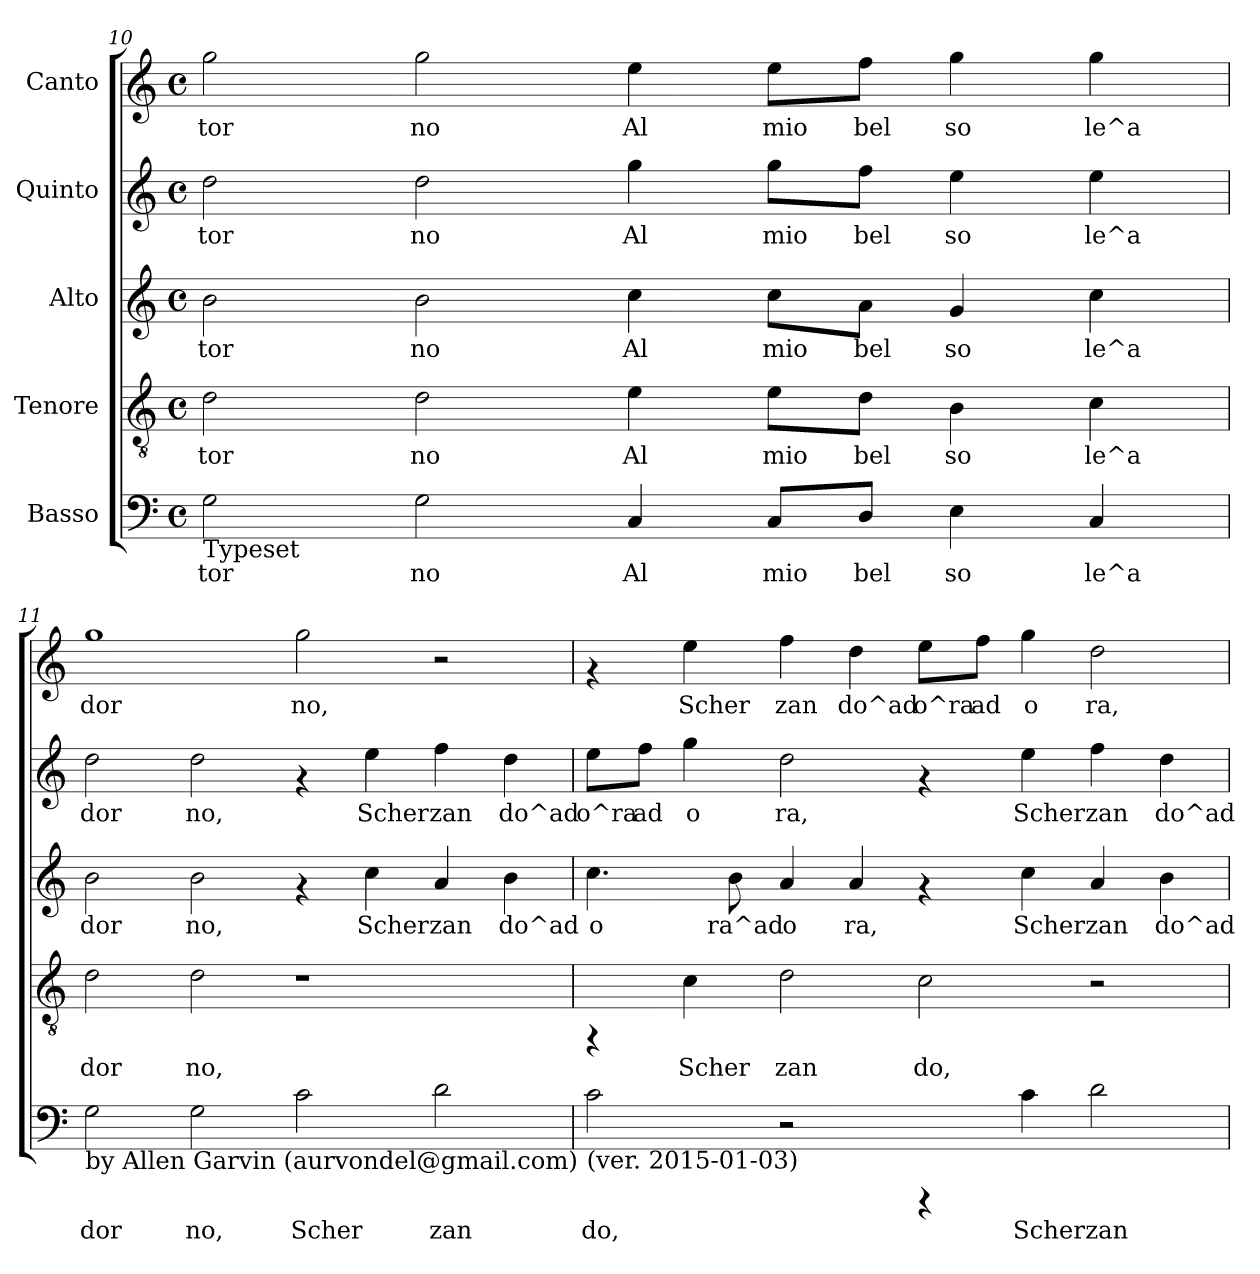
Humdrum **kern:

**kern	**text	**kern	**text	**kern	**text	**kern	**text	**kern	**text
*part5	*part5	*part4	*part4	*part3	*part3	*part2	*part2	*part1	*part1
*staff5	*staff5	*staff4	*staff4	*staff3	*staff3	*staff2	*staff2	*staff1	*staff1
*I"Basso	*	*I"Tenore	*	*I"Alto	*	*I"Quinto	*	*I"Canto	*
*clefF4	*	*clefGv2	*	*clefG2	*	*clefG2	*	*clefG2	*
*k[]	*	*k[]	*	*k[]	*	*k[]	*	*k[]	*
*C:	*	*C:	*	*C:	*	*C:	*	*C:	*
*M4/4	*	*M4/4	*	*M4/4	*	*M4/4	*	*M4/4	*
*met(c)	*	*met(c)	*	*met(c)	*	*met(c)	*	*met(c)	*
=10	=10	=10	=10	=10	=10	=10	=10	=10	=10
!LO:TX:b:t=Typeset	!	!	!	!	!	!	!	!	!
!	!LO:LY:b:cj	!	!LO:LY:b:cj	!	!LO:LY:b:cj	!	!LO:LY:b:cj	!	!LO:LY:b:cj
2G\	tor	2d\	tor	2b\	tor	2dd\	tor	2gg\	tor
!	!LO:LY:b:cj	!	!LO:LY:b:cj	!	!LO:LY:b:cj	!	!LO:LY:b:cj	!	!LO:LY:b:cj
2G\	no	2d\	no	2b\	no	2dd\	no	2gg\	no
!	!LO:LY:b:cj	!	!LO:LY:b:cj	!	!LO:LY:b:cj	!	!LO:LY:b:cj	!	!LO:LY:b:cj
4C/	Al	4e\	Al	4cc\	Al	4gg\	Al	4ee\	Al
!	!LO:LY:b:cj	!	!LO:LY:b:cj	!	!LO:LY:b:cj	!	!LO:LY:b:cj	!	!LO:LY:b:cj
8C/L	mio	8e\L	mio	8cc\L	mio	8gg\L	mio	8ee\L	mio
!	!LO:LY:b:cj	!	!LO:LY:b:cj	!	!LO:LY:b:cj	!	!LO:LY:b:cj	!	!LO:LY:b:cj
8D/J	bel	8d\J	bel	8a\J	bel	8ff\J	bel	8ff\J	bel
!	!LO:LY:b:cj	!	!LO:LY:b:cj	!	!LO:LY:b:cj	!	!LO:LY:b:cj	!	!LO:LY:b:cj
4E\	so	4B\	so	4g/	so	4ee\	so	4gg\	so
!	!LO:LY:b:cj	!	!LO:LY:b:cj	!	!LO:LY:b:cj	!	!LO:LY:b:cj	!	!LO:LY:b:cj
4C/	le^a	4c\	le^a	4cc\	le^a	4ee\	le^a	4gg\	le^a
=11	=11	=11	=11	=11	=11	=11	=11	=11	=11
!LO:TX:b:t=by Allen Garvin (aurvondel@gmail.com)	!	!	!	!	!	!	!	!	!
!	!LO:LY:b:cj	!	!LO:LY:b:cj	!	!LO:LY:b:cj	!	!LO:LY:b:cj	!	!LO:LY:b:cj
2G\	dor	2d\	dor	2b\	dor	2dd\	dor	1gg	dor
!	!LO:LY:b:cj	!	!LO:LY:b:cj	!	!LO:LY:b:cj	!	!LO:LY:b:cj	!	!
2G\	no,	2d\	no,	2b\	no,	2dd\	no,	.	.
!	!LO:LY:b:cj	!	!	!	!	!	!	!	!LO:LY:b:cj
2c\	Scher	1r	.	4rf	.	4rf	.	2gg\	no,
!	!	!	!	!	!LO:LY:b:cj	!	!LO:LY:b:cj	!	!
.	.	.	.	4cc\	Scher	4ee\	Scher	.	.
!	!LO:LY:b:cj	!	!	!	!LO:LY:b:cj	!	!LO:LY:b:cj	!	!
2d\	zan	.	.	4a/	zan	4ff\	zan	2r	.
!	!	!	!	!	!LO:LY:b:cj	!	!LO:LY:b:cj	!	!
.	.	.	.	4b\	do^ad	4dd\	do^ad	.	.
=12	=12	=12	=12	=12	=12	=12	=12	=12	=12
!LO:TX:b:t=(ver. 2015-01-03)	!	!	!	!	!	!	!	!	!
!	!LO:LY:b:cj	!	!	!	!LO:LY:b:cj	!	!LO:LY:b:cj	!	!
2c\	do,	4rFF	.	4.cc\	o	8ee\L	o^ra	4rf	.
!	!	!	!	!	!	!	!LO:LY:b:cj	!	!
.	.	.	.	.	.	8ff\J	ad	.	.
!	!	!	!LO:LY:b:cj	!	!	!	!LO:LY:b:cj	!	!LO:LY:b:cj
.	.	4c\	Scher	.	.	4gg\	o	4ee\	Scher
!	!	!	!	!	!LO:LY:b:cj	!	!	!	!
.	.	.	.	8b\	ra^ad	.	.	.	.
!	!	!	!LO:LY:b:cj	!	!LO:LY:b:cj	!	!LO:LY:b:cj	!	!LO:LY:b:cj
2r	.	2d\	zan	4a/	o	2dd\	ra,	4ff\	zan
!	!	!	!	!	!LO:LY:b:cj	!	!	!	!LO:LY:b:cj
.	.	.	.	4a/	ra,	.	.	4dd\	do^ad
!	!	!	!LO:LY:b:cj	!	!	!	!	!	!LO:LY:b:cj
4rCCC	.	2c\	do,	4rf	.	4rf	.	8ee\L	o^ra
!	!	!	!	!	!	!	!	!	!LO:LY:b:cj
.	.	.	.	.	.	.	.	8ff\J	ad
!	!LO:LY:b:cj	!	!	!	!LO:LY:b:cj	!	!LO:LY:b:cj	!	!LO:LY:b:cj
4c\	Scher	.	.	4cc\	Scher	4ee\	Scher	4gg\	o
!	!LO:LY:b:cj	!	!	!	!LO:LY:b:cj	!	!LO:LY:b:cj	!	!LO:LY:b:cj
2d\	zan	2r	.	4a/	zan	4ff\	zan	2dd\	ra,
!	!	!	!	!	!LO:LY:b:cj	!	!LO:LY:b:cj	!	!
.	.	.	.	4b\	do^ad	4dd\	do^ad	.	.
=	=	=	=	=	=	=	=	=	=
*-	*-	*-	*-	*-	*-	*-	*-	*-	*-
